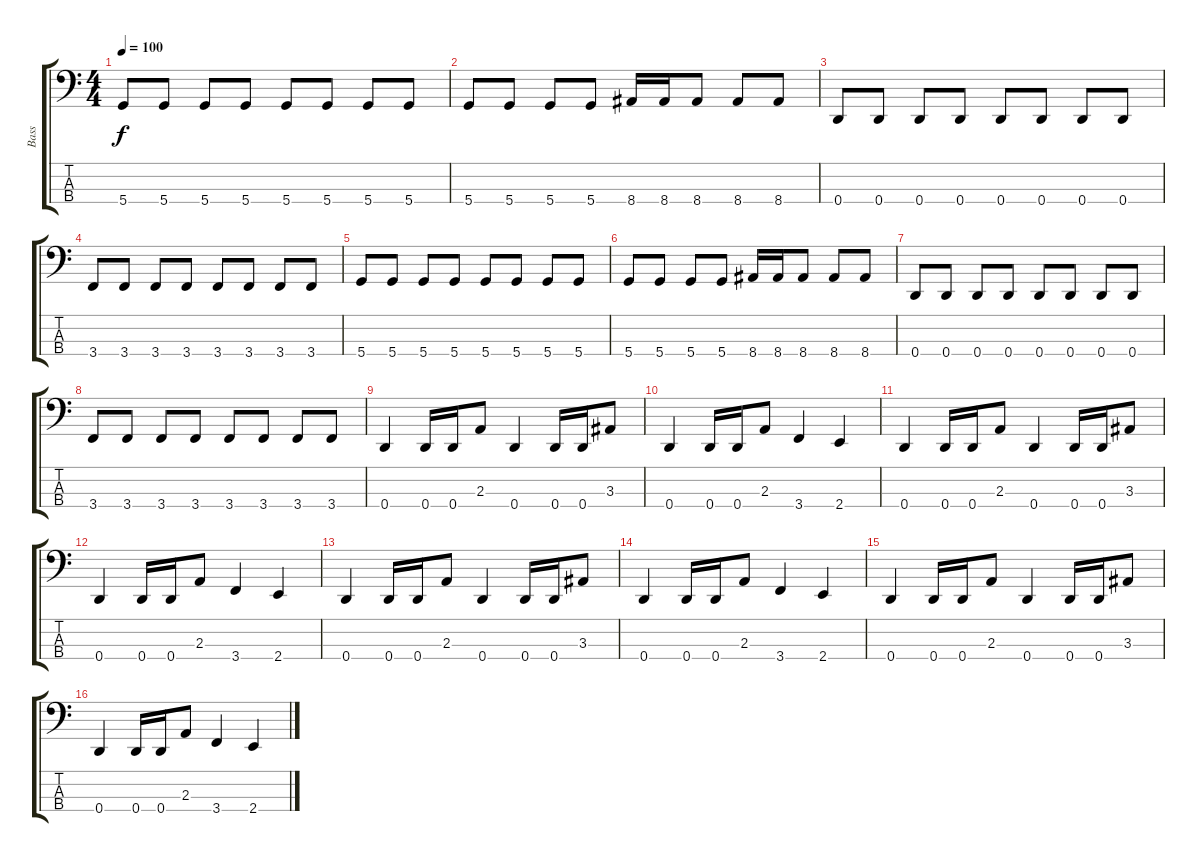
\track ("Bass" "Bass") {instrument electricbasspick}
\staff {score tabs}
\tuning (F2 C2 G1 D1) {hide}
\ts (4 4)
\tempo 100
\clef f4
\ks c
5.4.8{dy f} 5.4.8 5.4.8 5.4.8 5.4.8 5.4.8 5.4.8 5.4.8 |
5.4.8 5.4.8 5.4.8 5.4.8 8.4.16 8.4.16 8.4.8 8.4.8 8.4.8 |
0.4.8 0.4.8 0.4.8 0.4.8 0.4.8 0.4.8 0.4.8 0.4.8 |
3.4.8 3.4.8 3.4.8 3.4.8 3.4.8 3.4.8 3.4.8 3.4.8 |
5.4.8 5.4.8 5.4.8 5.4.8 5.4.8 5.4.8 5.4.8 5.4.8 |
5.4.8 5.4.8 5.4.8 5.4.8 8.4.16 8.4.16 8.4.8 8.4.8 8.4.8 |
0.4.8 0.4.8 0.4.8 0.4.8 0.4.8 0.4.8 0.4.8 0.4.8 |
3.4.8 3.4.8 3.4.8 3.4.8 3.4.8 3.4.8 3.4.8 3.4.8 |
0.4.4 0.4.16 0.4.16 2.3.8 0.4.4 0.4.16 0.4.16 3.3.8 |
0.4.4 0.4.16 0.4.16 2.3.8 3.4.4 2.4.4 |
0.4.4 0.4.16 0.4.16 2.3.8 0.4.4 0.4.16 0.4.16 3.3.8 |
0.4.4 0.4.16 0.4.16 2.3.8 3.4.4 2.4.4 |
0.4.4 0.4.16 0.4.16 2.3.8 0.4.4 0.4.16 0.4.16 3.3.8 |
0.4.4 0.4.16 0.4.16 2.3.8 3.4.4 2.4.4 |
0.4.4 0.4.16 0.4.16 2.3.8 0.4.4 0.4.16 0.4.16 3.3.8 |
0.4.4 0.4.16 0.4.16 2.3.8 3.4.4 2.4.4
